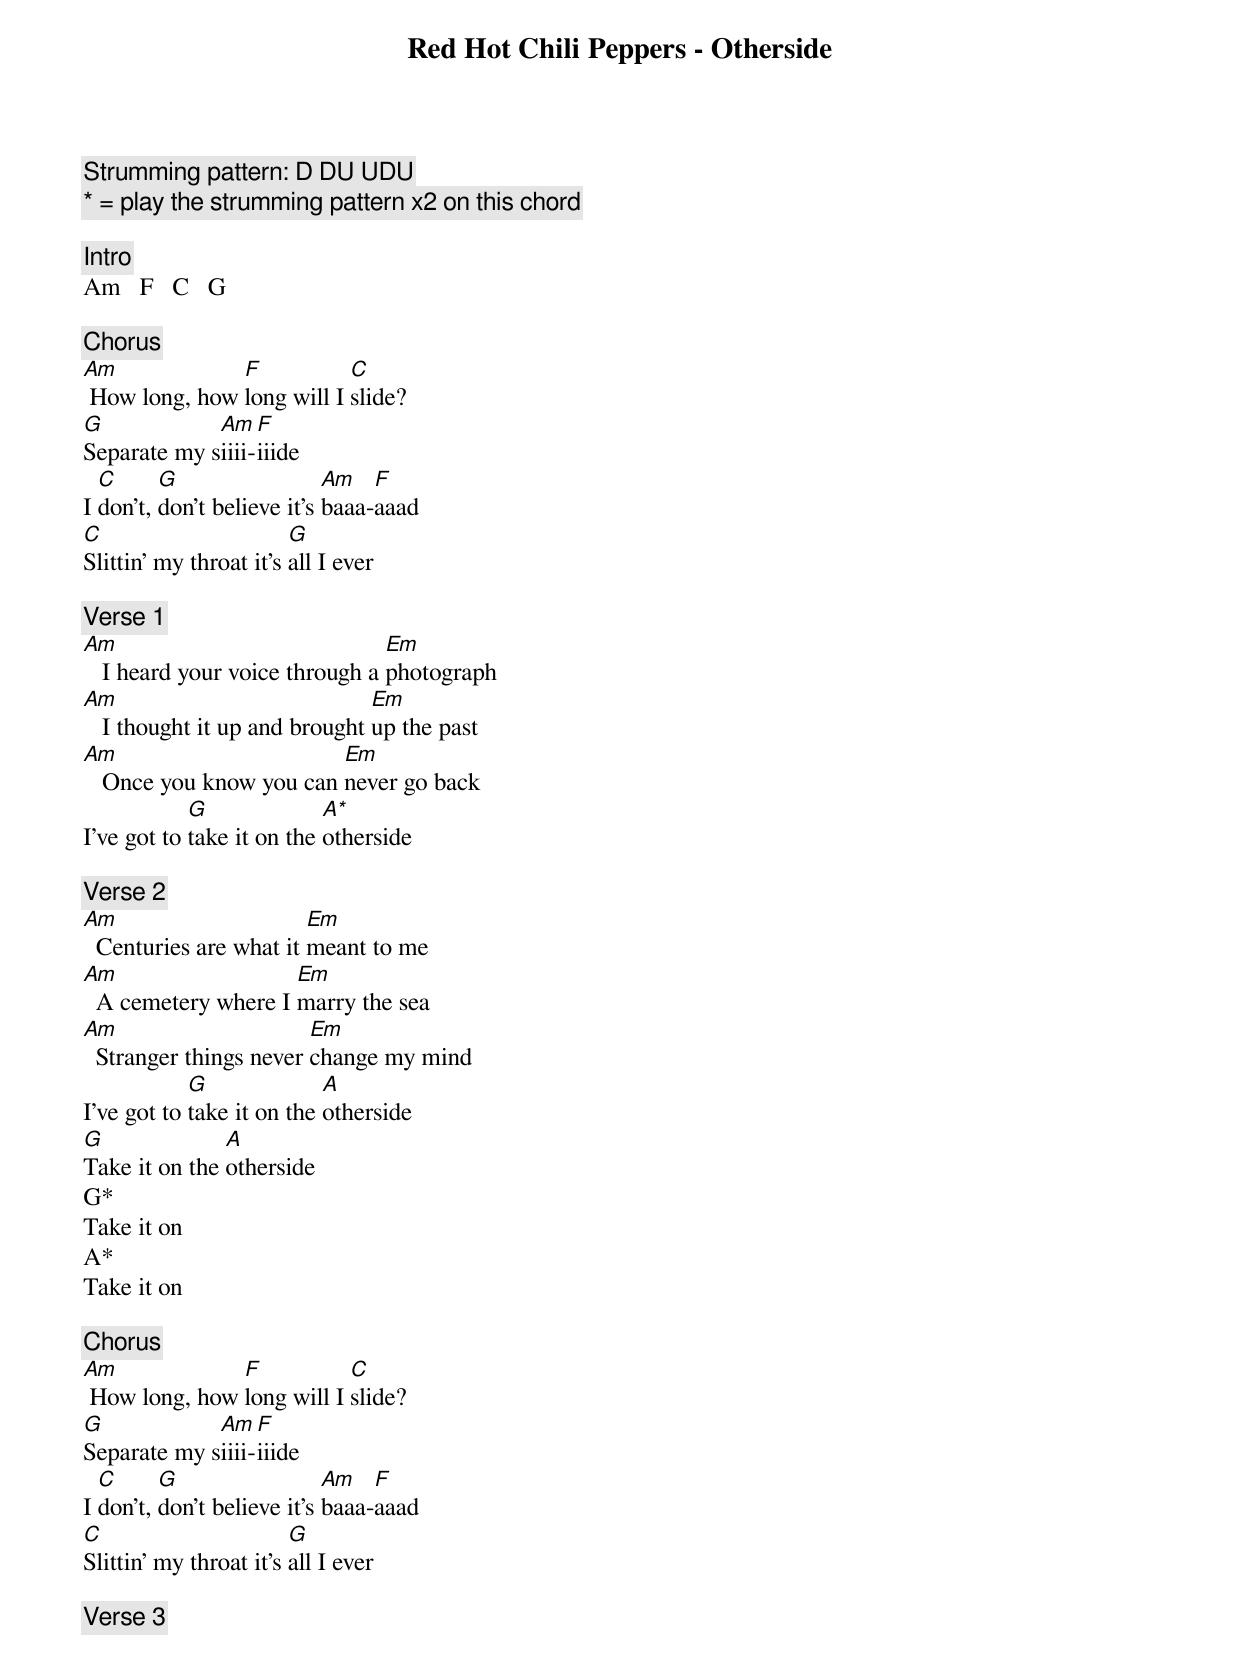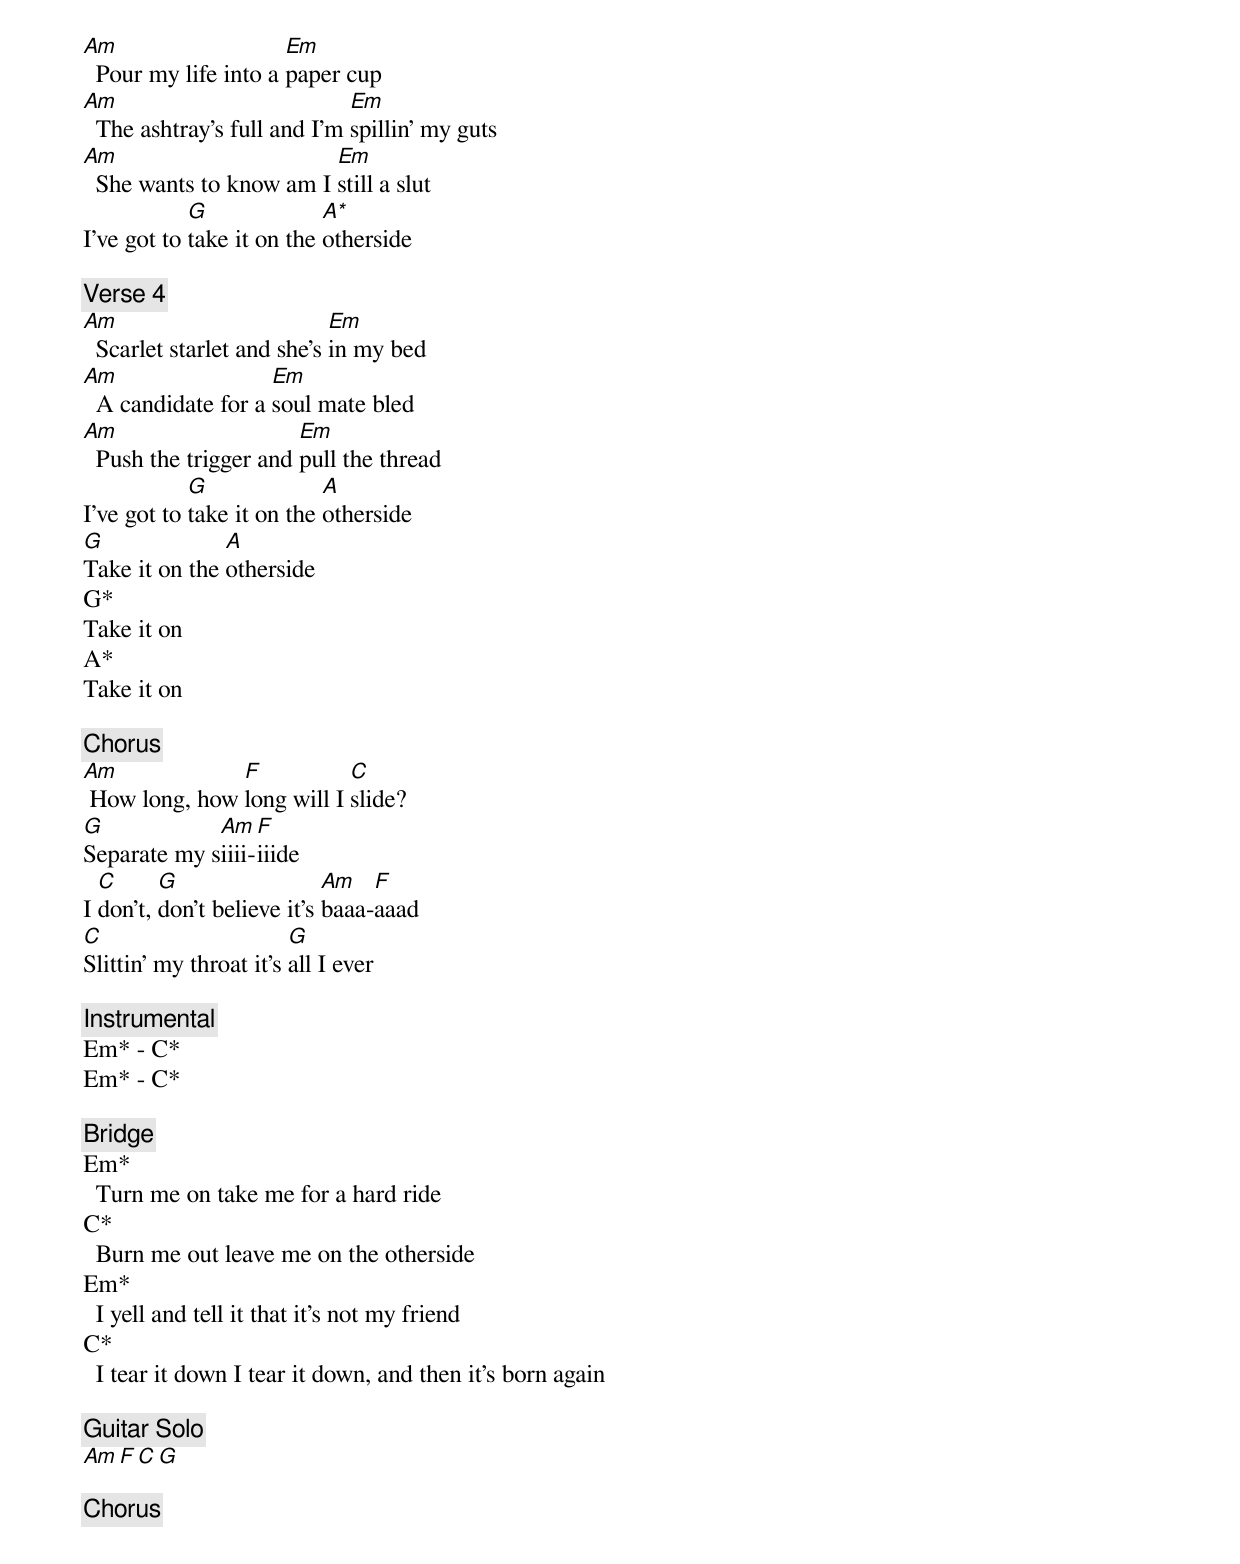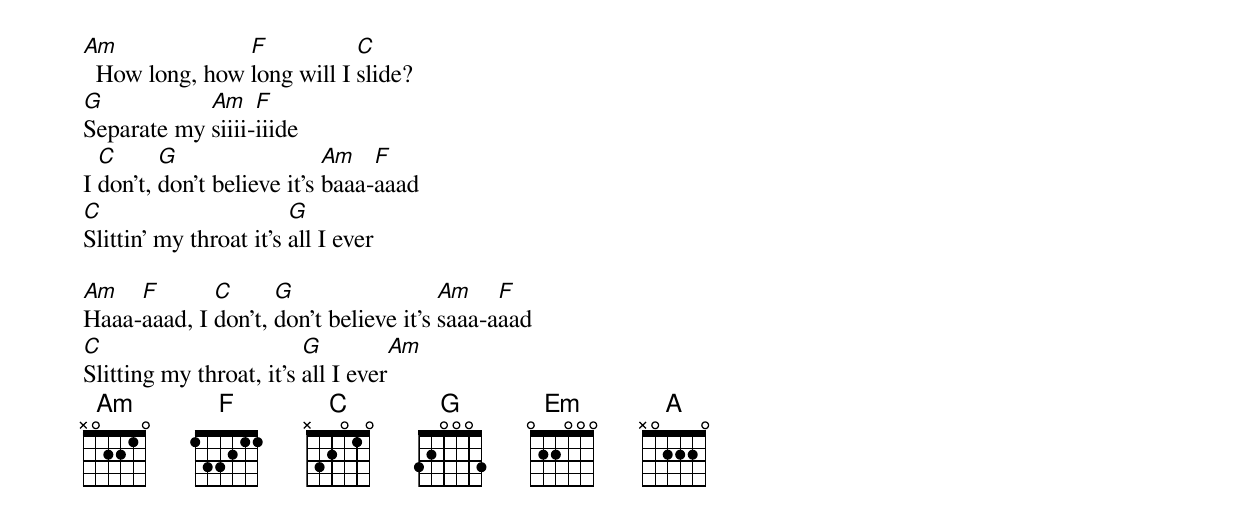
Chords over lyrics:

Red Hot Chili Peppers - Otherside


Strumming pattern: D DU UDU
* = play the strumming pattern x2 on this chord

[Intro]
Am   F   C   G

[Chorus]
Am             F           C
 How long, how long will I slide?
G            Am   F
Separate my siiii-iiide
  C      G                  Am   F
I don't, don't believe it's baaa-aaad
C                       G
Slittin' my throat it's all I ever

[Verse 1]
Am                              Em
   I heard your voice through a photograph
Am                             Em
   I thought it up and brought up the past
Am                       Em
   Once you know you can never go back
            G              A*
I've got to take it on the otherside

[Verse 2]
Am                      Em
  Centuries are what it meant to me
Am                   Em
  A cemetery where I marry the sea
Am                      Em
  Stranger things never change my mind
            G              A
I've got to take it on the otherside
G              A
Take it on the otherside
G*
Take it on
A*
Take it on

[Chorus]
Am             F           C
 How long, how long will I slide?
G            Am   F
Separate my siiii-iiide
  C      G                  Am   F
I don't, don't believe it's baaa-aaad
C                       G
Slittin' my throat it's all I ever

[Verse 3]
Am                    Em
  Pour my life into a paper cup
Am                           Em
  The ashtray's full and I'm spillin' my guts
Am                       Em
  She wants to know am I still a slut
            G              A*
I've got to take it on the otherside

[Verse 4]
Am                          Em
  Scarlet starlet and she's in my bed
Am                  Em
  A candidate for a soul mate bled
Am                     Em
  Push the trigger and pull the thread
            G              A
I've got to take it on the otherside
G              A
Take it on the otherside
G*
Take it on
A*
Take it on

[Chorus]
Am             F           C
 How long, how long will I slide?
G            Am   F
Separate my siiii-iiide
  C      G                  Am   F
I don't, don't believe it's baaa-aaad
C                       G
Slittin' my throat it's all I ever

[Instrumental]
Em* - C*
Em* - C*

[Bridge]
Em*
  Turn me on take me for a hard ride
C*
  Burn me out leave me on the otherside
Em*
  I yell and tell it that it's not my friend
C*
  I tear it down I tear it down, and then it's born again

[Guitar Solo]
Am   F   C   G

[Chorus]
Am              F           C
  How long, how long will I slide?
G           Am    F
Separate my siiii-iiide
  C      G                  Am   F
I don't, don't believe it's baaa-aaad
C                       G
Slittin' my throat it's all I ever

Am   F       C      G                  Am    F
Haaa-aaad, I don't, don't believe it's saaa-aaad
C                        G          Am
Slitting my throat, it's all I ever
